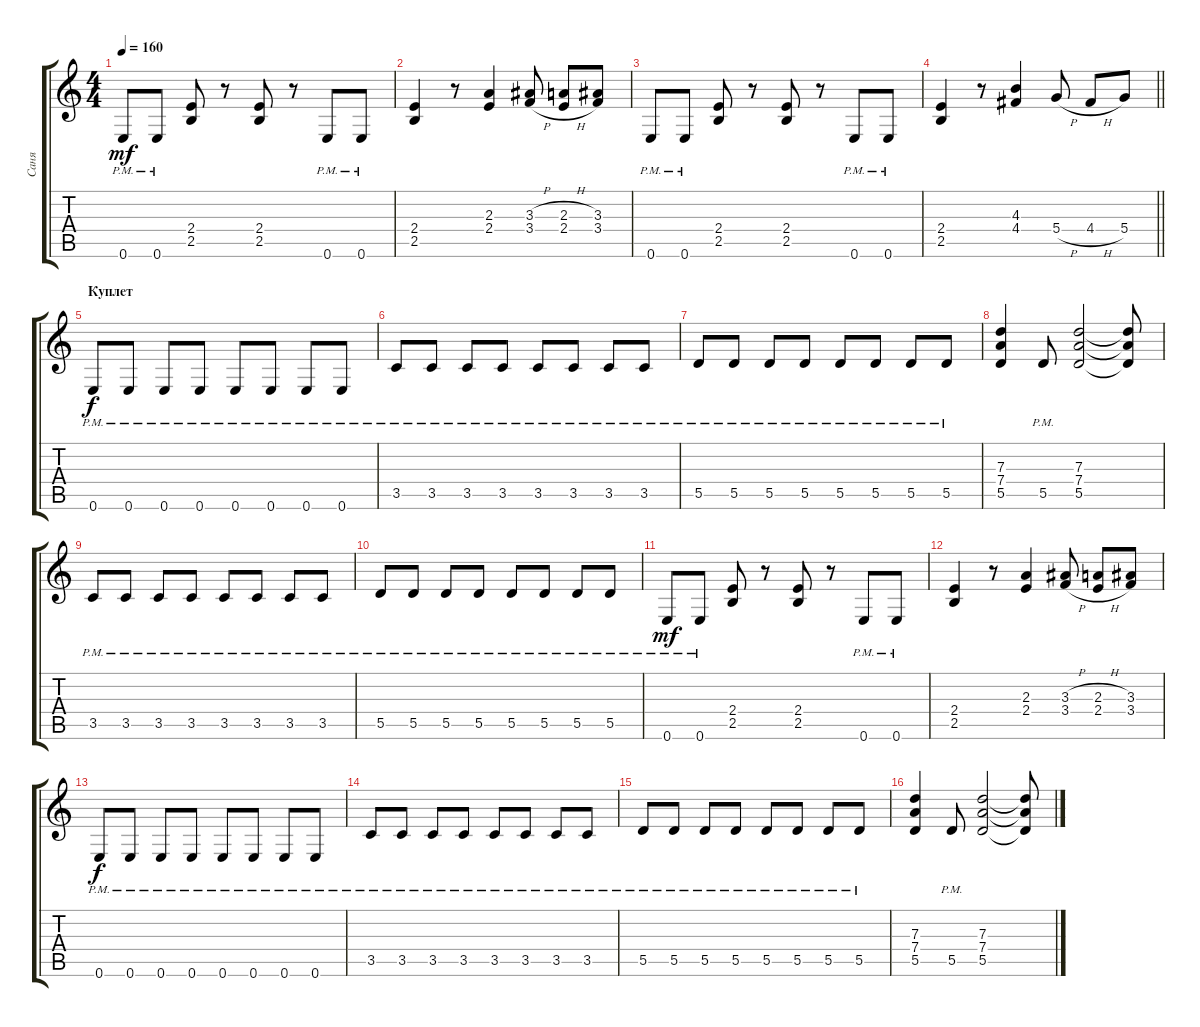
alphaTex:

\track ("Саня" "Саня") {instrument distortionguitar}
\staff {score tabs}
\tuning (E4 B3 G3 D3 A2 E2) {hide}
\ts (4 4)
\tempo 160
\clef g2
\ks c
0.6{pm}.8{dy mf} 0.6{pm}.8 (2.4 2.5).8 r.8 (2.4 2.5).8 r.8 0.6{pm}.8 0.6{pm}.8 |
(2.4 2.5).4 r.8 (2.3 2.4).4 (3.3{h} 3.4{h}).8 (2.3{h} 2.4{h}).8 (3.3 3.4).8 |
0.6{pm}.8 0.6{pm}.8 (2.4 2.5).8 r.8 (2.4 2.5).8 r.8 0.6{pm}.8 0.6{pm}.8 |
\barLineRight lightlight
(2.4 2.5).4 r.8 (4.3 4.4).4 5.4{h}.8 4.4{h}.8 5.4.8 |
\section ("" "Куплет")
0.6{pm}.8{dy f} 0.6{pm}.8 0.6{pm}.8 0.6{pm}.8 0.6{pm}.8 0.6{pm}.8 0.6{pm}.8 0.6{pm}.8 |
3.5{pm}.8 3.5{pm}.8 3.5{pm}.8 3.5{pm}.8 3.5{pm}.8 3.5{pm}.8 3.5{pm}.8 3.5{pm}.8 |
5.5{pm}.8 5.5{pm}.8 5.5{pm}.8 5.5{pm}.8 5.5{pm}.8 5.5{pm}.8 5.5{pm}.8 5.5{pm}.8 |
(7.3 7.4 5.5).4 5.5{pm}.8 (7.3 7.4 5.5).2 (7.3{t} 7.4{t} 5.5{t}).8 |
3.5{pm}.8 3.5{pm}.8 3.5{pm}.8 3.5{pm}.8 3.5{pm}.8 3.5{pm}.8 3.5{pm}.8 3.5{pm}.8 |
5.5{pm}.8 5.5{pm}.8 5.5{pm}.8 5.5{pm}.8 5.5{pm}.8 5.5{pm}.8 5.5{pm}.8 5.5{pm}.8 |
0.6{pm}.8{dy mf} 0.6{pm}.8 (2.4 2.5).8 r.8 (2.4 2.5).8 r.8 0.6{pm}.8 0.6{pm}.8 |
(2.4 2.5).4 r.8 (2.3 2.4).4 (3.3{h} 3.4{h}).8 (2.3{h} 2.4{h}).8 (3.3 3.4).8 |
0.6{pm}.8{dy f} 0.6{pm}.8 0.6{pm}.8 0.6{pm}.8 0.6{pm}.8 0.6{pm}.8 0.6{pm}.8 0.6{pm}.8 |
3.5{pm}.8 3.5{pm}.8 3.5{pm}.8 3.5{pm}.8 3.5{pm}.8 3.5{pm}.8 3.5{pm}.8 3.5{pm}.8 |
5.5{pm}.8 5.5{pm}.8 5.5{pm}.8 5.5{pm}.8 5.5{pm}.8 5.5{pm}.8 5.5{pm}.8 5.5{pm}.8 |
(7.3 7.4 5.5).4 5.5{pm}.8 (7.3 7.4 5.5).2 (7.3{t} 7.4{t} 5.5{t}).8
